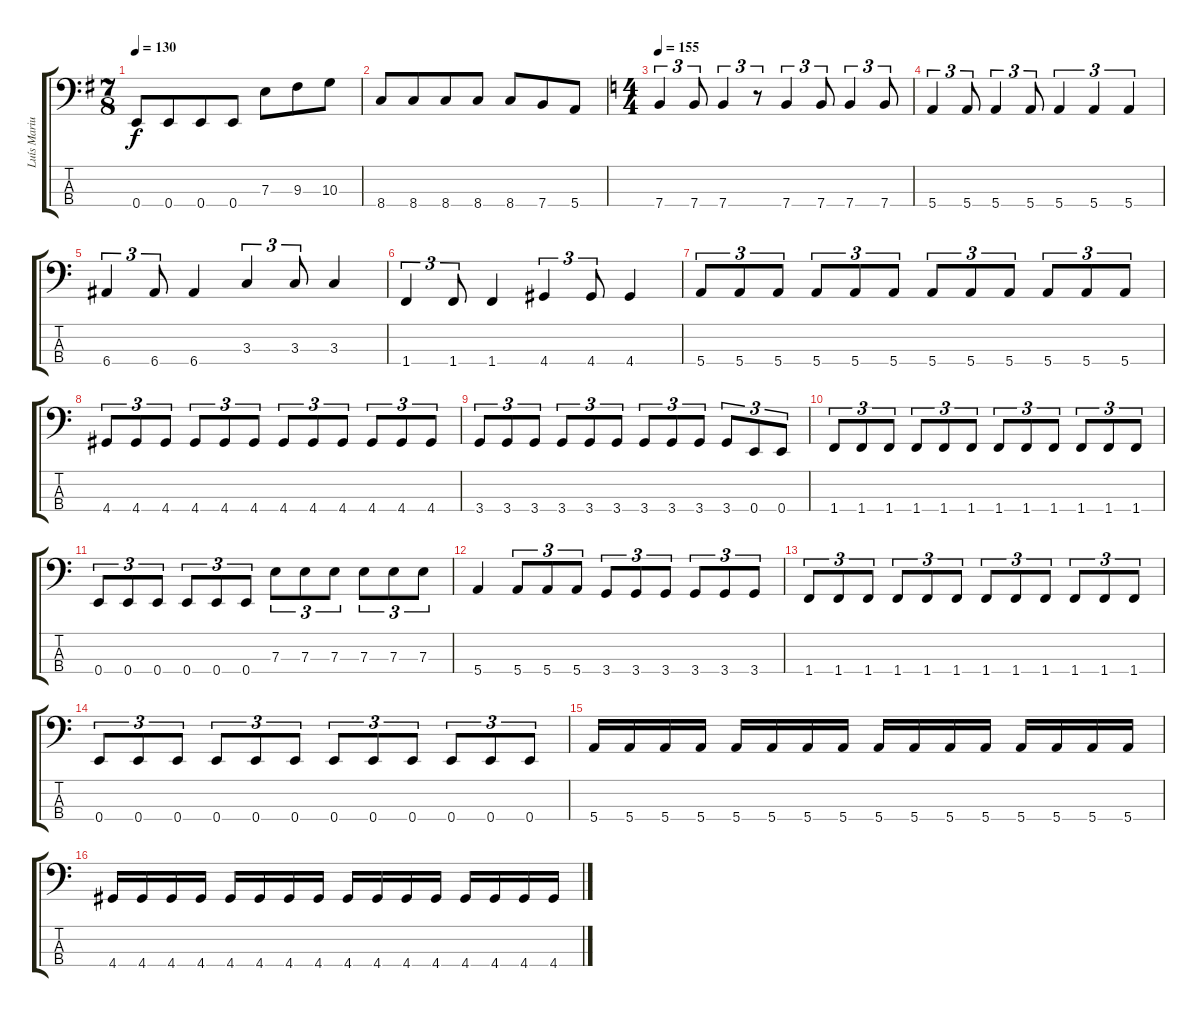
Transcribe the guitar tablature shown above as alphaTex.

\track ("Luís Mariutti" "Luís Mariu") {instrument electricbassfinger}
\staff {score tabs}
\tuning (G2 D2 A1 E1) {hide}
\ts (7 8)
\tempo 130
\clef f4
\ks eminor
0.4.8{dy f} 0.4.8 0.4.8 0.4.8 7.3.8 9.3.8 10.3.8 |
8.4.8 8.4.8 8.4.8 8.4.8 8.4.8 7.4.8 5.4.8 |
\ts (4 4)
\tempo 155
\ks aminor
7.4.4{tu (3 2)} 7.4.8{tu (3 2)} 7.4.4{tu (3 2)} r.8{tu (3 2)} 7.4.4{tu (3 2)} 7.4.8{tu (3 2)} 7.4.4{tu (3 2)} 7.4.8{tu (3 2)} |
5.4.4{tu (3 2)} 5.4.8{tu (3 2)} 5.4.4{tu (3 2)} 5.4.8{tu (3 2)} 5.4.4{tu (3 2)} 5.4.4{tu (3 2)} 5.4.4{tu (3 2)} |
6.4.4{tu (3 2)} 6.4.8{tu (3 2)} 6.4.4 3.3.4{tu (3 2)} 3.3.8{tu (3 2)} 3.3.4 |
1.4.4{tu (3 2)} 1.4.8{tu (3 2)} 1.4.4 4.4.4{tu (3 2)} 4.4.8{tu (3 2)} 4.4.4 |
5.4.8{tu (3 2)} 5.4.8{tu (3 2)} 5.4.8{tu (3 2)} 5.4.8{tu (3 2)} 5.4.8{tu (3 2)} 5.4.8{tu (3 2)} 5.4.8{tu (3 2)} 5.4.8{tu (3 2)} 5.4.8{tu (3 2)} 5.4.8{tu (3 2)} 5.4.8{tu (3 2)} 5.4.8{tu (3 2)} |
4.4.8{tu (3 2)} 4.4.8{tu (3 2)} 4.4.8{tu (3 2)} 4.4.8{tu (3 2)} 4.4.8{tu (3 2)} 4.4.8{tu (3 2)} 4.4.8{tu (3 2)} 4.4.8{tu (3 2)} 4.4.8{tu (3 2)} 4.4.8{tu (3 2)} 4.4.8{tu (3 2)} 4.4.8{tu (3 2)} |
3.4.8{tu (3 2)} 3.4.8{tu (3 2)} 3.4.8{tu (3 2)} 3.4.8{tu (3 2)} 3.4.8{tu (3 2)} 3.4.8{tu (3 2)} 3.4.8{tu (3 2)} 3.4.8{tu (3 2)} 3.4.8{tu (3 2)} 3.4.8{tu (3 2)} 0.4.8{tu (3 2)} 0.4.8{tu (3 2)} |
1.4.8{tu (3 2)} 1.4.8{tu (3 2)} 1.4.8{tu (3 2)} 1.4.8{tu (3 2)} 1.4.8{tu (3 2)} 1.4.8{tu (3 2)} 1.4.8{tu (3 2)} 1.4.8{tu (3 2)} 1.4.8{tu (3 2)} 1.4.8{tu (3 2)} 1.4.8{tu (3 2)} 1.4.8{tu (3 2)} |
0.4.8{tu (3 2)} 0.4.8{tu (3 2)} 0.4.8{tu (3 2)} 0.4.8{tu (3 2)} 0.4.8{tu (3 2)} 0.4.8{tu (3 2)} 7.3.8{tu (3 2)} 7.3.8{tu (3 2)} 7.3.8{tu (3 2)} 7.3.8{tu (3 2)} 7.3.8{tu (3 2)} 7.3.8{tu (3 2)} |
5.4.4 5.4.8{tu (3 2)} 5.4.8{tu (3 2)} 5.4.8{tu (3 2)} 3.4.8{tu (3 2)} 3.4.8{tu (3 2)} 3.4.8{tu (3 2)} 3.4.8{tu (3 2)} 3.4.8{tu (3 2)} 3.4.8{tu (3 2)} |
1.4.8{tu (3 2)} 1.4.8{tu (3 2)} 1.4.8{tu (3 2)} 1.4.8{tu (3 2)} 1.4.8{tu (3 2)} 1.4.8{tu (3 2)} 1.4.8{tu (3 2)} 1.4.8{tu (3 2)} 1.4.8{tu (3 2)} 1.4.8{tu (3 2)} 1.4.8{tu (3 2)} 1.4.8{tu (3 2)} |
0.4.8{tu (3 2)} 0.4.8{tu (3 2)} 0.4.8{tu (3 2)} 0.4.8{tu (3 2)} 0.4.8{tu (3 2)} 0.4.8{tu (3 2)} 0.4.8{tu (3 2)} 0.4.8{tu (3 2)} 0.4.8{tu (3 2)} 0.4.8{tu (3 2)} 0.4.8{tu (3 2)} 0.4.8{tu (3 2)} |
5.4.16 5.4.16 5.4.16 5.4.16 5.4.16 5.4.16 5.4.16 5.4.16 5.4.16 5.4.16 5.4.16 5.4.16 5.4.16 5.4.16 5.4.16 5.4.16 |
4.4.16 4.4.16 4.4.16 4.4.16 4.4.16 4.4.16 4.4.16 4.4.16 4.4.16 4.4.16 4.4.16 4.4.16 4.4.16 4.4.16 4.4.16 4.4.16
